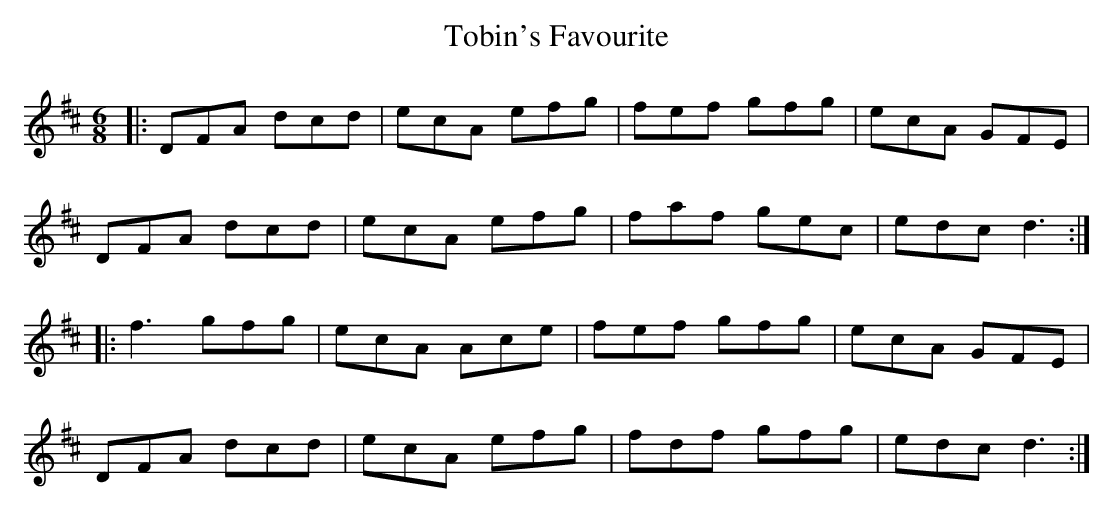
X:1
T: Tobin's Favourite
M: 6/8
L: 1/8
K: Dmaj
|:DFA dcd|ecA efg|fef gfg|ecA GFE|
DFA dcd|ecA efg|faf gec|edc d3:|
|:f3 gfg|ecA Ace|fef gfg|ecA GFE|
DFA dcd|ecA efg|fdf gfg|edc d3:|
